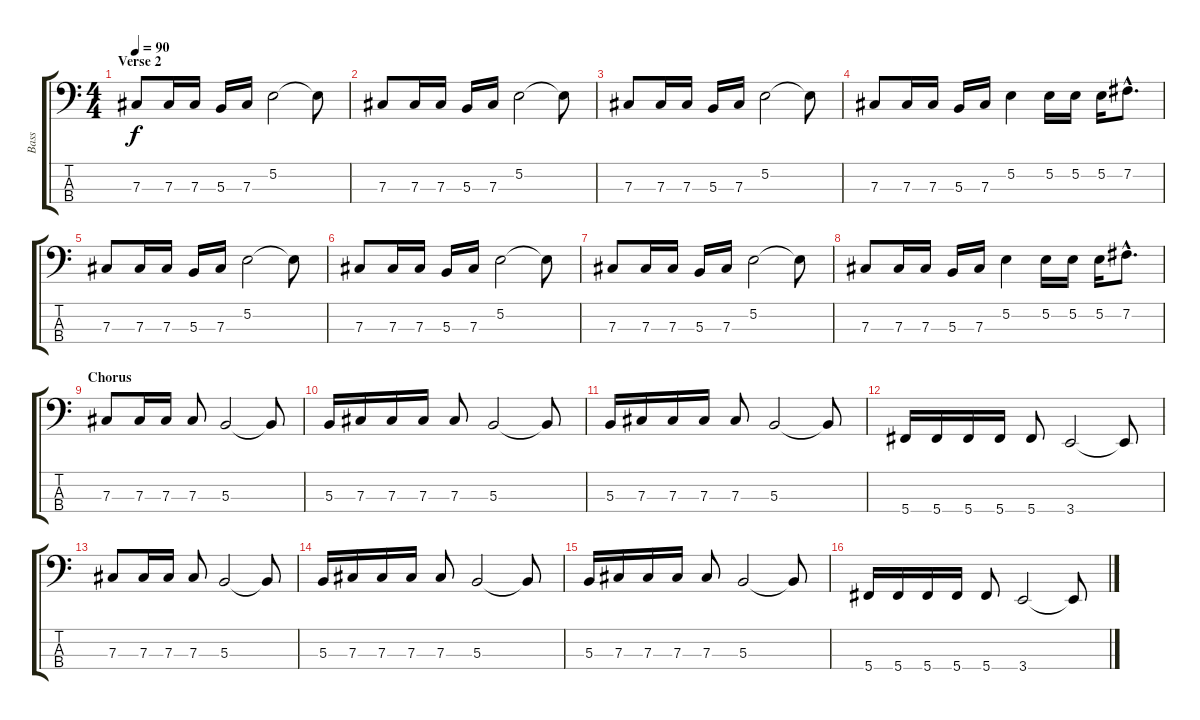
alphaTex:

\track ("Bass" "Bass") {instrument electricbassfinger}
\staff {score tabs}
\tuning (E2 B1 Gb1 Db1) {hide}
\ts (4 4)
\section ("" "Verse 2")
\tempo 90
\clef f4
\ks c
7.3.8{dy f} 7.3.16 7.3.16 5.3.16 7.3.16 5.2.2 5.2{t}.8 |
7.3.8 7.3.16 7.3.16 5.3.16 7.3.16 5.2.2 5.2{t}.8 |
7.3.8 7.3.16 7.3.16 5.3.16 7.3.16 5.2.2 5.2{t}.8 |
7.3.8 7.3.16 7.3.16 5.3.16 7.3.16 5.2.4 5.2.16 5.2.16 5.2.16 7.2{hac}.8{d} |
7.3.8 7.3.16 7.3.16 5.3.16 7.3.16 5.2.2 5.2{t}.8 |
7.3.8 7.3.16 7.3.16 5.3.16 7.3.16 5.2.2 5.2{t}.8 |
7.3.8 7.3.16 7.3.16 5.3.16 7.3.16 5.2.2 5.2{t}.8 |
7.3.8 7.3.16 7.3.16 5.3.16 7.3.16 5.2.4 5.2.16 5.2.16 5.2.16 7.2{hac}.8{d} |
\section ("" "Chorus")
7.3.8 7.3.16 7.3.16 7.3.8 5.3.2 5.3{t}.8 |
5.3.16 7.3.16 7.3.16 7.3.16 7.3.8 5.3.2 5.3{t}.8 |
5.3.16 7.3.16 7.3.16 7.3.16 7.3.8 5.3.2 5.3{t}.8 |
5.4.16 5.4.16 5.4.16 5.4.16 5.4.8 3.4.2 3.4{t}.8 |
7.3.8 7.3.16 7.3.16 7.3.8 5.3.2 5.3{t}.8 |
5.3.16 7.3.16 7.3.16 7.3.16 7.3.8 5.3.2 5.3{t}.8 |
5.3.16 7.3.16 7.3.16 7.3.16 7.3.8 5.3.2 5.3{t}.8 |
5.4.16 5.4.16 5.4.16 5.4.16 5.4.8 3.4.2 3.4{t}.8
